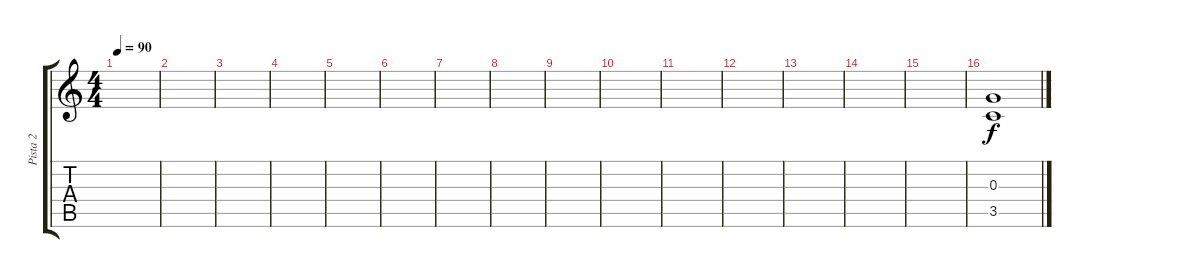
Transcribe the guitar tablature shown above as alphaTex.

\track ("Pista 2" "Pista 2") {instrument distortionguitar}
\staff {score tabs}
\tuning (E4 B3 G3 D3 A2 E2) {hide}
\ts (4 4)
\tempo 90
\clef g2
\ks c
|
|
|
|
|
|
|
|
|
|
|
|
|
|
|
(0.3 3.5).1{volume 11 instrument distortionguitar}
